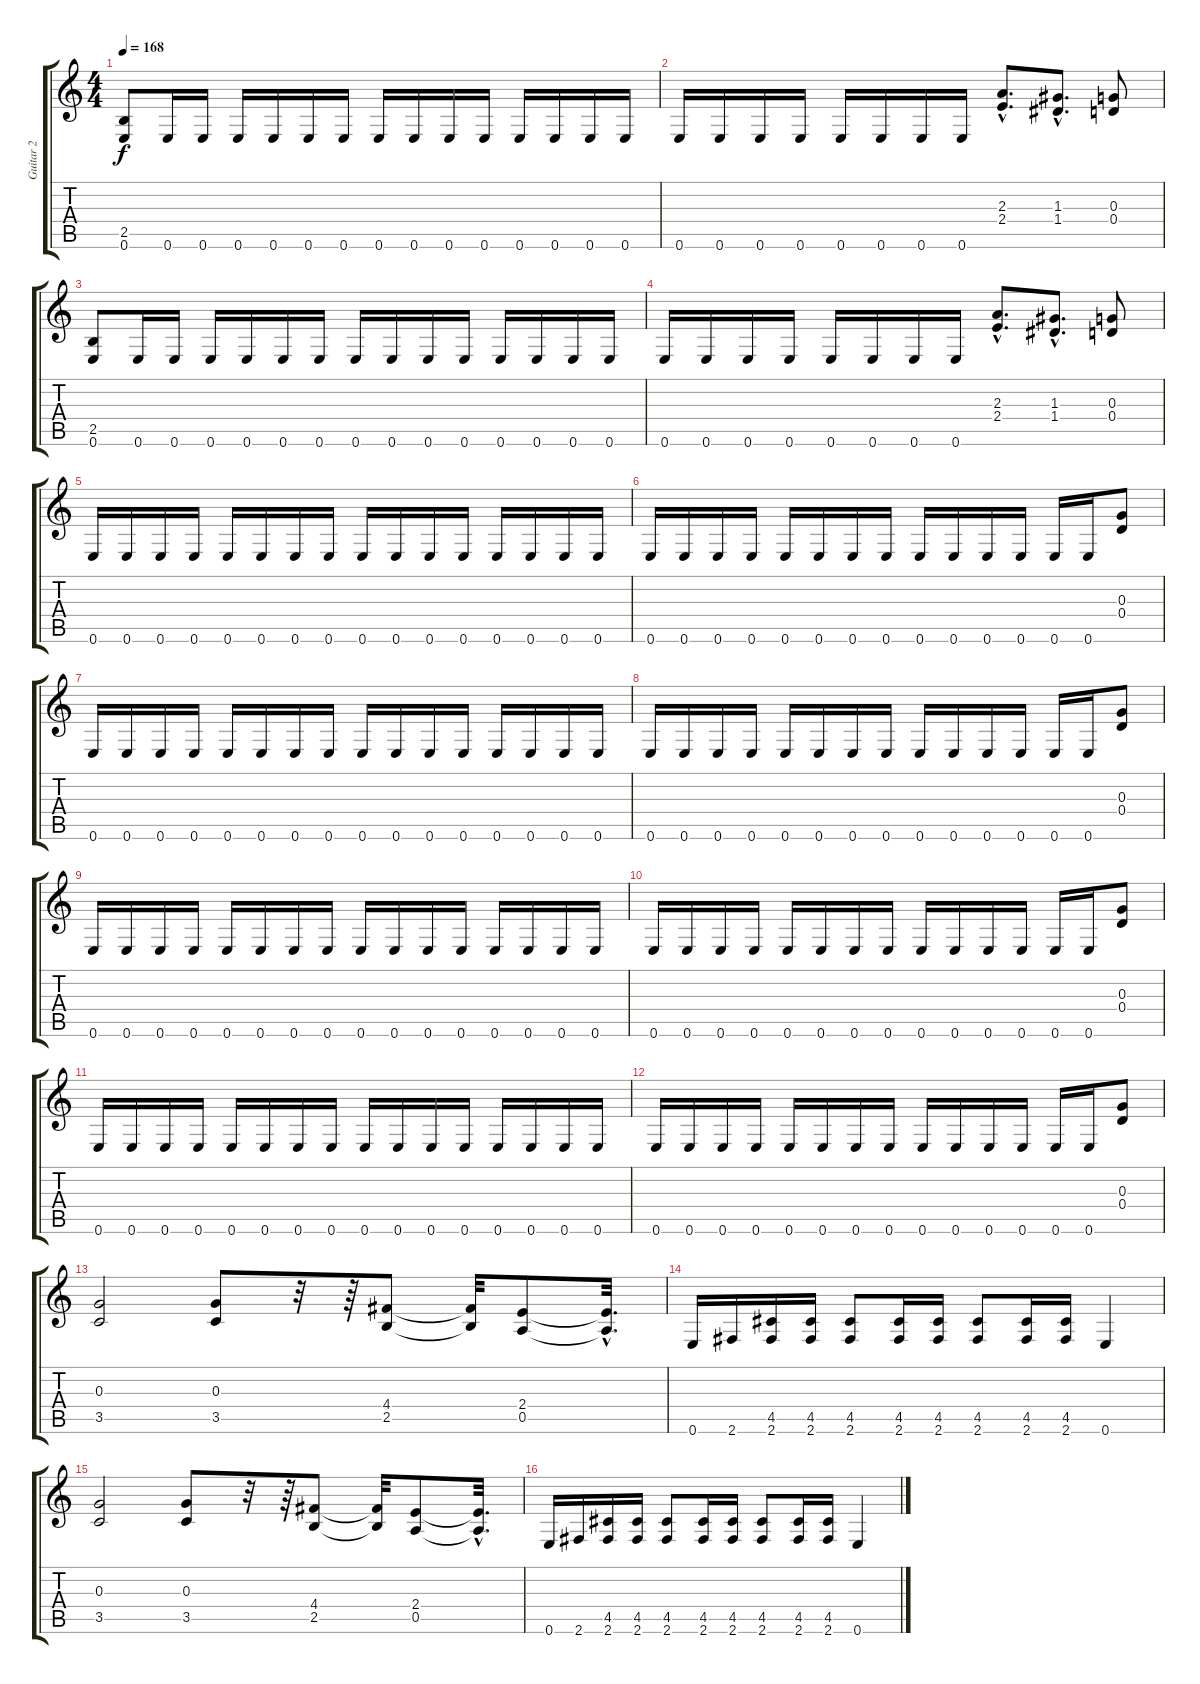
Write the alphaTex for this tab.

\track ("Guitar 2" "Guitar 2") {instrument overdrivenguitar}
\staff {score tabs}
\tuning (E4 B3 G3 D3 A2 E2) {hide}
\ts (4 4)
\tempo 168
\clef g2
\ks c
(2.5 0.6).8{dy f} 0.6.16 0.6.16 0.6.16 0.6.16 0.6.16 0.6.16 0.6.16 0.6.16 0.6.16 0.6.16 0.6.16 0.6.16 0.6.16 0.6.16 |
0.6.16 0.6.16 0.6.16 0.6.16 0.6.16 0.6.16 0.6.16 0.6.16 (2.3{hac} 2.4{hac}).8{d} (1.3{hac} 1.4{hac}).8{d} (0.3 0.4).8 |
(2.5 0.6).8 0.6.16 0.6.16 0.6.16 0.6.16 0.6.16 0.6.16 0.6.16 0.6.16 0.6.16 0.6.16 0.6.16 0.6.16 0.6.16 0.6.16 |
0.6.16 0.6.16 0.6.16 0.6.16 0.6.16 0.6.16 0.6.16 0.6.16 (2.3{hac} 2.4{hac}).8{d} (1.3{hac} 1.4{hac}).8{d} (0.3 0.4).8 |
0.6.16 0.6.16 0.6.16 0.6.16 0.6.16 0.6.16 0.6.16 0.6.16 0.6.16 0.6.16 0.6.16 0.6.16 0.6.16 0.6.16 0.6.16 0.6.16 |
0.6.16 0.6.16 0.6.16 0.6.16 0.6.16 0.6.16 0.6.16 0.6.16 0.6.16 0.6.16 0.6.16 0.6.16 0.6.16 0.6.16 (0.3 0.4).8 |
0.6.16 0.6.16 0.6.16 0.6.16 0.6.16 0.6.16 0.6.16 0.6.16 0.6.16 0.6.16 0.6.16 0.6.16 0.6.16 0.6.16 0.6.16 0.6.16 |
0.6.16 0.6.16 0.6.16 0.6.16 0.6.16 0.6.16 0.6.16 0.6.16 0.6.16 0.6.16 0.6.16 0.6.16 0.6.16 0.6.16 (0.3 0.4).8 |
0.6.16 0.6.16 0.6.16 0.6.16 0.6.16 0.6.16 0.6.16 0.6.16 0.6.16 0.6.16 0.6.16 0.6.16 0.6.16 0.6.16 0.6.16 0.6.16 |
0.6.16 0.6.16 0.6.16 0.6.16 0.6.16 0.6.16 0.6.16 0.6.16 0.6.16 0.6.16 0.6.16 0.6.16 0.6.16 0.6.16 (0.3 0.4).8 |
0.6.16 0.6.16 0.6.16 0.6.16 0.6.16 0.6.16 0.6.16 0.6.16 0.6.16 0.6.16 0.6.16 0.6.16 0.6.16 0.6.16 0.6.16 0.6.16 |
0.6.16 0.6.16 0.6.16 0.6.16 0.6.16 0.6.16 0.6.16 0.6.16 0.6.16 0.6.16 0.6.16 0.6.16 0.6.16 0.6.16 (0.3 0.4).8 |
(0.3 3.5).2 (0.3 3.5).8 r.32 r.64 (4.4 2.5).8 (4.4{t} 2.5{t}).32 (2.4 0.5).8 (2.4{hac t} 0.5{hac t}).32{d} |
0.6.16 2.6.16 (4.5 2.6).16 (4.5 2.6).16 (4.5 2.6).8 (4.5 2.6).16 (4.5 2.6).16 (4.5 2.6).8 (4.5 2.6).16 (4.5 2.6).16 0.6.4 |
(0.3 3.5).2 (0.3 3.5).8 r.32 r.64 (4.4 2.5).8 (4.4{t} 2.5{t}).32 (2.4 0.5).8 (2.4{hac t} 0.5{hac t}).32{d} |
0.6.16 2.6.16 (4.5 2.6).16 (4.5 2.6).16 (4.5 2.6).8 (4.5 2.6).16 (4.5 2.6).16 (4.5 2.6).8 (4.5 2.6).16 (4.5 2.6).16 0.6.4
